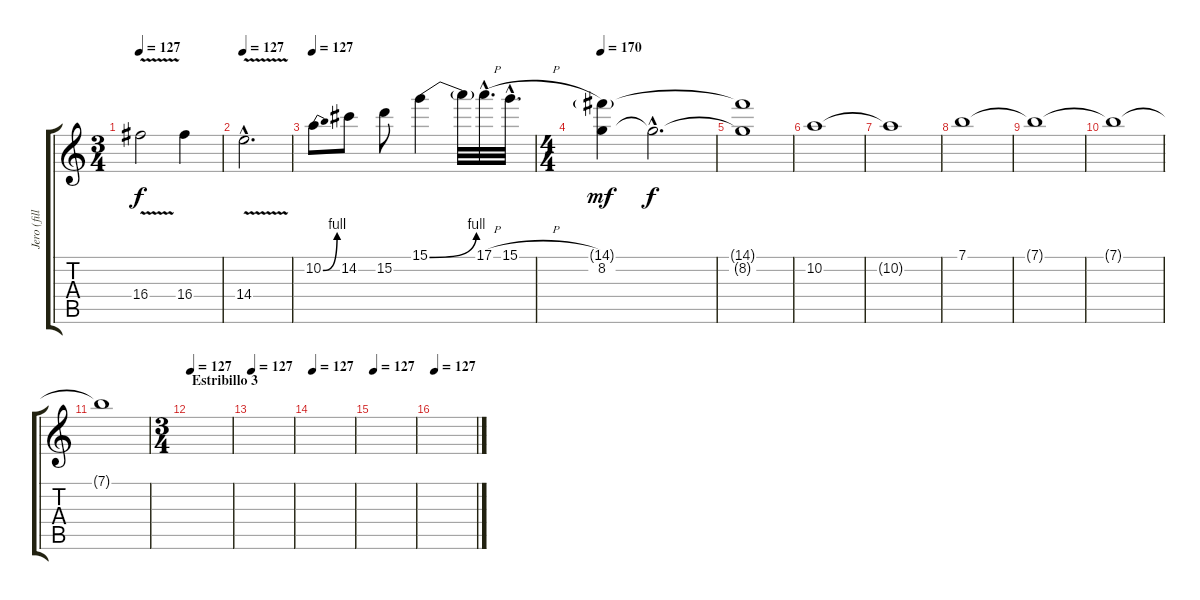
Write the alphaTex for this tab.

\track ("Jero (fills/solo)" "Jero (fill") {instrument distortionguitar}
\staff {score tabs}
\tuning (E4 B3 G3 D3 A2 E2) {hide}
\ts (3 4)
\tempo 127
\clef g2
\ks c
16.4{v}.2{dy f} 16.4.4 |
\tempo 127
14.4{v hac}.2{d} |
\tempo 127
10.2{be (bend 0 0 60 4)}.8 14.2.8 15.2.8 15.1{be (bend 0 0 60 4)}.4 15.1{t}.32 17.1{h hac}.32{d} 15.1{h hac}.32{d} |
\ts (4 4)
\tempo 170
(14.1{g} 8.2).4{dy mf} 8.2{hac t}.2{d dy f} |
(14.1{t} 8.2{t}).1 |
10.2.1 |
10.2{t}.1 |
7.1.1 |
7.1{t}.1 |
7.1{t}.1 |
7.1{t}.1 |
\ts (3 4)
\section ("" "Estribillo 3")
\tempo 127
|
\tempo 127
|
\tempo 127
|
\tempo 127
|
\tempo 127
